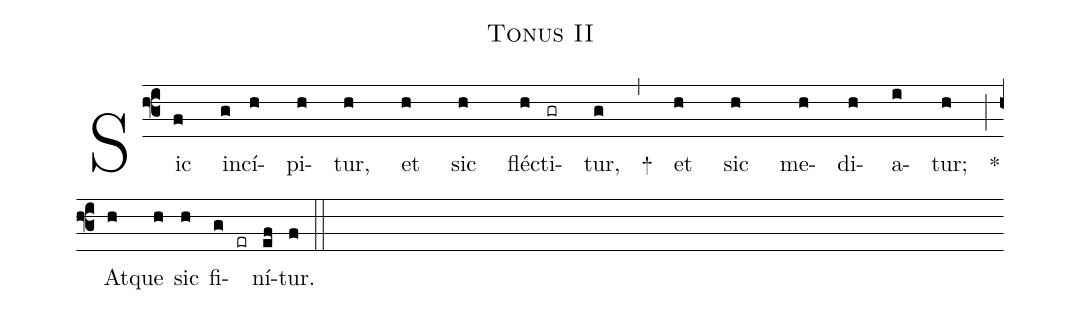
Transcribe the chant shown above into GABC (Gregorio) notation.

name:Tonus II;
%%
annotation: <c><b>Tonus II</b></c>
%%
%%
(f3)Sic(f) in(g)cí(h)pi(h)tur,(h) et(h) sic(h) fléc(h)ti(gr)tur,(g) +(,) et(h) sic(h) me(h)di(h)a(i)tur;(h) *(;) (z)
At(h)que(h) sic(h) fi(g)(er)ní(ef)tur.(f) (::)
